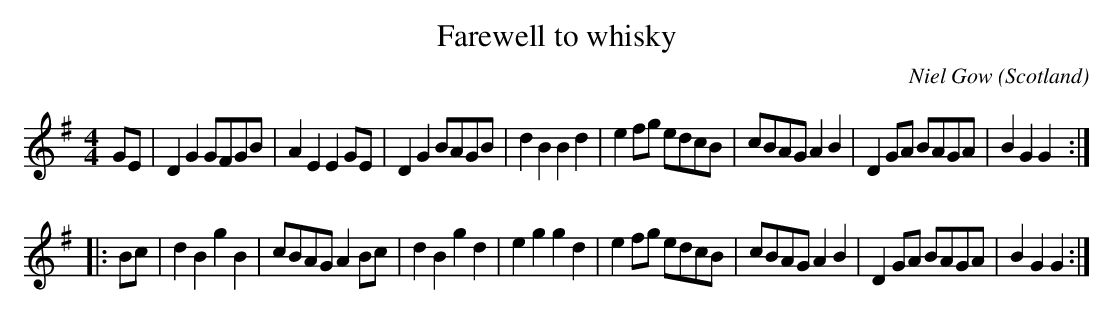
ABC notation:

X:1
T:Farewell to whisky
O:Scotland
M:4/4
C:Niel Gow
K:G
GE|\
D2G2 GFGB|A2E2 E2GE|D2G2 BAGB|d2B2 B2d2|\
e2fg edcB|cBAG A2B2|D2GA BAGA|B2G2 G2::
Bc|\
d2B2 g2B2|cBAG A2Bc|d2B2 g2d2|e2g2 g2d2|\
e2fg edcB|cBAG A2B2|D2GA BAGA|B2G2 G2:|
